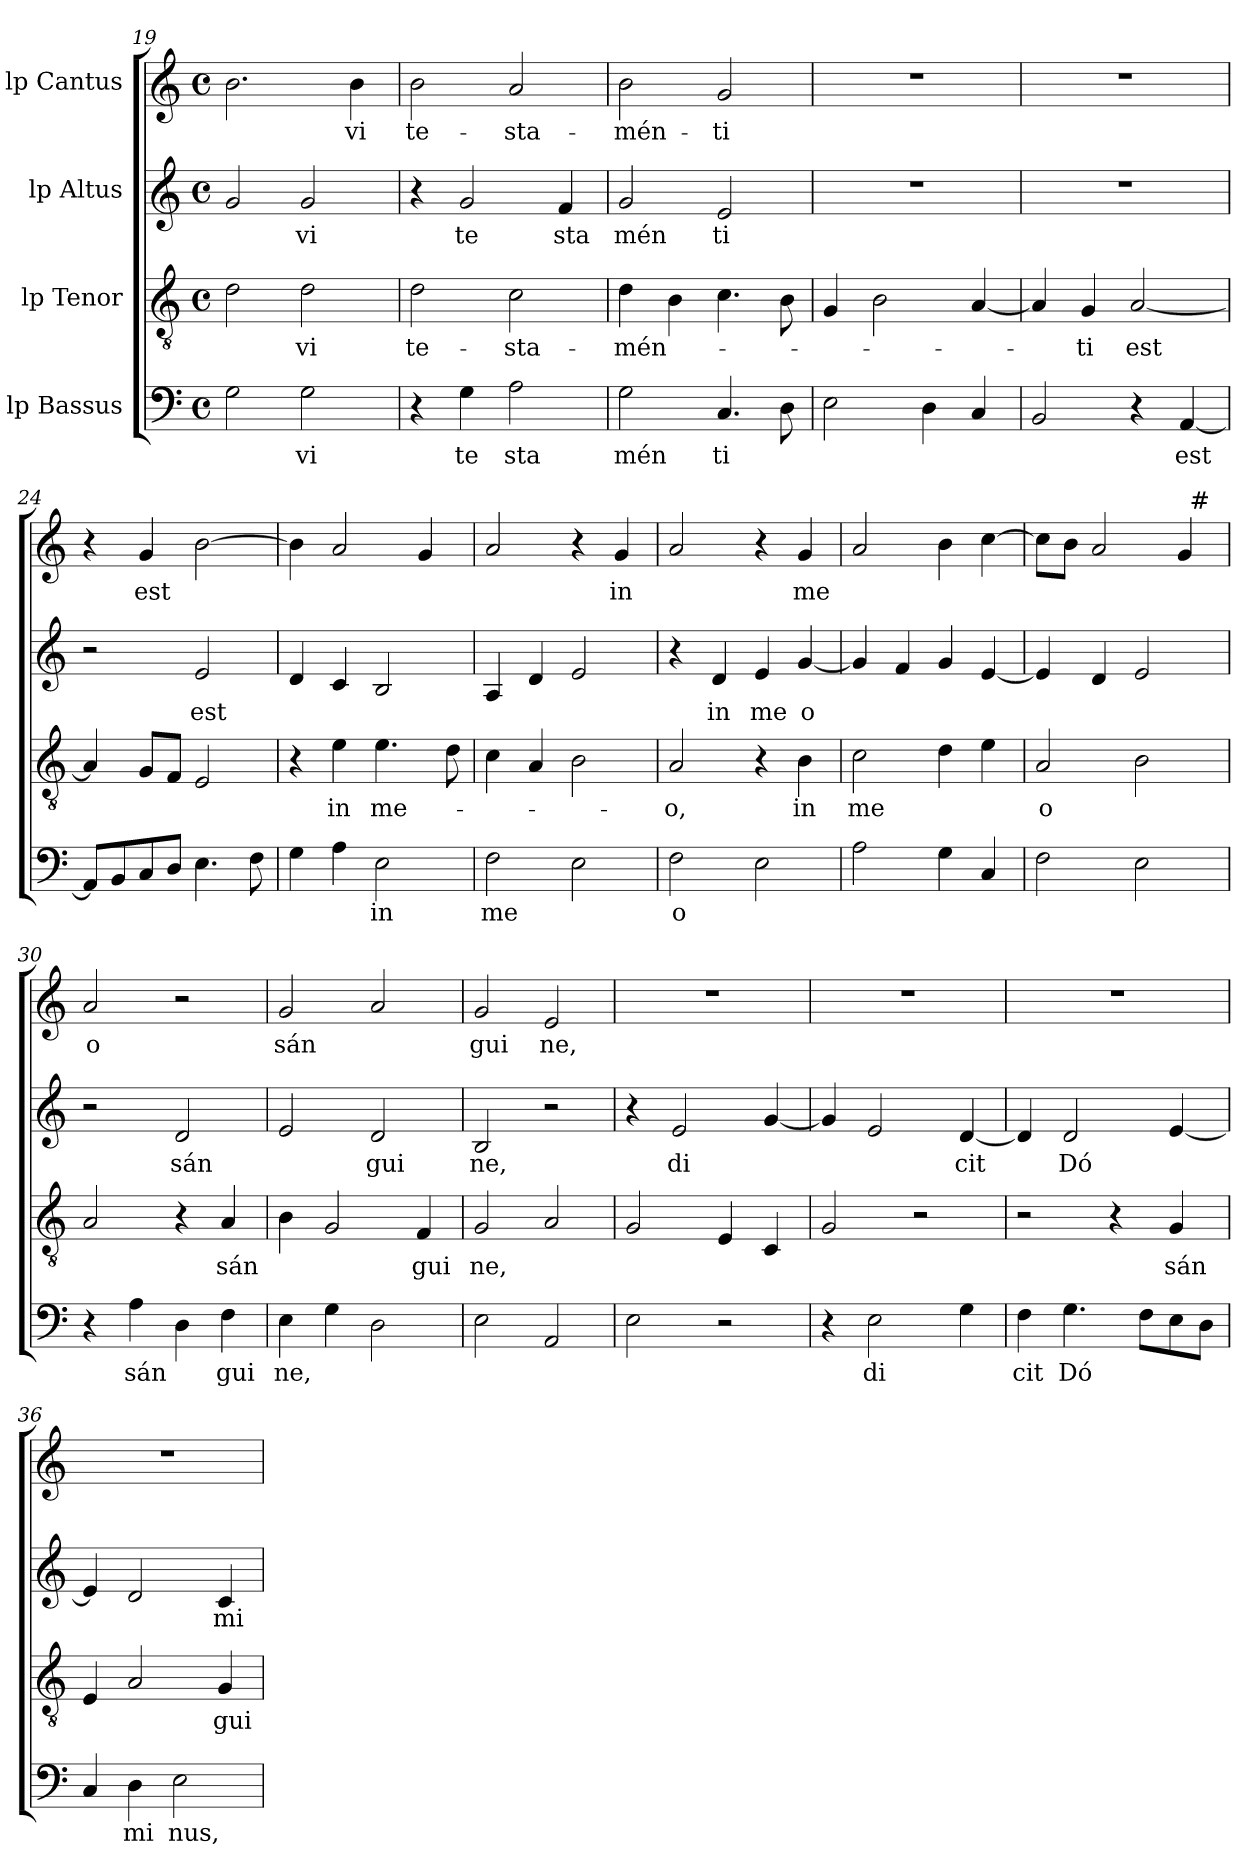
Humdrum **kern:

**kern	**text	**kern	**text	**kern	**text	**kern	**text
*part4	*part4	*part3	*part3	*part2	*part2	*part1	*part1
*staff4	*staff4	*staff3	*staff3	*staff2	*staff2	*staff1	*staff1
*I"lp Bassus	*	*I"lp Tenor	*	*I"lp Altus	*	*I"lp Cantus	*
*clefF4	*	*clefGv2	*	*clefG2	*	*clefG2	*
*k[]	*	*k[]	*	*k[]	*	*k[]	*
*C:	*	*C:	*	*C:	*	*C:	*
*M4/4	*	*M4/4	*	*M4/4	*	*M4/4	*
*met(c)	*	*met(c)	*	*met(c)	*	*met(c)	*
=19	=19	=19	=19	=19	=19	=19	=19
2G\	.	2d\	.	2g/	.	2.b\	.
!	!LO:LY:b	!	!LO:LY:b	!	!LO:LY:b	!	!
2G\	-vi	2d\	-vi	2g/	vi	.	.
!	!	!	!	!	!	!	!LO:LY:b
.	.	.	.	.	.	4b\	-vi
=20	=20	=20	=20	=20	=20	=20	=20
!	!	!	!LO:LY:b	!	!	!	!LO:LY:b
4r	.	2d\	te-	4r	.	2b\	te-
!	!LO:LY:b	!	!	!	!LO:LY:b	!	!
4G\	te	.	.	2g/	te	.	.
!	!LO:LY:b	!	!LO:LY:b	!	!	!	!LO:LY:b
2A\	sta	2c\	-sta-	.	.	2a/	-sta-
!	!	!	!	!	!LO:LY:b	!	!
.	.	.	.	4f/	sta	.	.
=21	=21	=21	=21	=21	=21	=21	=21
!	!LO:LY:b	!	!LO:LY:b	!	!LO:LY:b	!	!LO:LY:b
2G\	mén	4d\	-mén-	2g/	mén	2b\	-mén-
.	.	4B\	.	.	.	.	.
!	!LO:LY:b	!	!	!	!LO:LY:b	!	!LO:LY:b
4.C/	ti	4.c\	.	2e/	ti	2g/	-ti
8D\	.	8B\	.	.	.	.	.
=22	=22	=22	=22	=22	=22	=22	=22
2E\	.	4G/	.	1r	.	1r	.
.	.	2B\	.	.	.	.	.
4D\	.	.	.	.	.	.	.
4C/	.	[<4A/	.	.	.	.	.
=23	=23	=23	=23	=23	=23	=23	=23
2BB/	.	4A/]	.	1r	.	1r	.
!	!	!	!LO:LY:b	!	!	!	!
.	.	4G/	-ti	.	.	.	.
!	!	!	!LO:LY:b	!	!	!	!
4r	.	[<2A/	est	.	.	.	.
!	!LO:LY:b	!	!	!	!	!	!
[<4AA/	est	.	.	.	.	.	.
=24	=24	=24	=24	=24	=24	=24	=24
8AA/L]	.	4A/]	.	2r	.	4r	.
8BB/	.	.	.	.	.	.	.
!	!	!	!	!	!	!	!LO:LY:b
8C/	.	8G/L	.	.	.	4g/	est
8D/J	.	8F/J	.	.	.	.	.
!	!	!	!	!	!LO:LY:b	!	!
4.E\	.	2E/	.	2e/	est	[>2b\	.
8F\	.	.	.	.	.	.	.
=25	=25	=25	=25	=25	=25	=25	=25
4G\	.	4r	.	4d/	.	4b\]	.
!	!	!	!LO:LY:b	!	!	!	!
4A\	.	4e\	in	4c/	.	2a/	.
!	!LO:LY:b	!	!LO:LY:b	!	!	!	!
2E\	in	4.e\	me-	2B/	.	.	.
.	.	.	.	.	.	4g/	.
.	.	8d\	.	.	.	.	.
!!LO:LB:g=z
=26	=26	=26	=26	=26	=26	=26	=26
!	!LO:LY:b	!	!	!	!	!	!
2F\	me	4c\	.	4A/	.	2a/	.
.	.	4A/	.	4d/	.	.	.
2E\	.	2B\	.	2e/	.	4r	.
!	!	!	!	!	!	!	!LO:LY:b
.	.	.	.	.	.	4g/	in
=27	=27	=27	=27	=27	=27	=27	=27
!	!LO:LY:b	!	!LO:LY:b	!	!	!	!
2F\	o	2A/	-o,	4r	.	2a/	.
!	!	!	!	!	!LO:LY:b	!	!
.	.	.	.	4d/	in	.	.
!	!	!	!	!	!LO:LY:b	!	!
2E\	.	4r	.	4e/	me	4r	.
!	!	!	!LO:LY:b	!	!LO:LY:b	!	!LO:LY:b
.	.	4B\	in	[<4g/	o	4g/	me
=28	=28	=28	=28	=28	=28	=28	=28
!	!	!	!LO:LY:b	!	!	!	!
2A\	.	2c\	me	4g/]	.	2a/	.
.	.	.	.	4f/	.	.	.
4G\	.	4d\	.	4g/	.	4b\	.
4C/	.	4e\	.	[<4e/	.	[>4cc\	.
=29	=29	=29	=29	=29	=29	=29	=29
!	!	!	!LO:LY:b	!	!	!	!
*	*	*	*	*	*	*^	*
2F\	.	2A/	o	4e/]	.	8cc\L]	2ryy	.
.	.	.	.	.	.	8b\J	.	.
.	.	.	.	4d/	.	2a/	.	.
2E\	.	2B\	.	2e/	.	.	4ryy	.
.	.	.	.	.	.	4g/	32ryy	.
!	!	!	!	!	!	!	!LO:TX:a:t=#	!
.	.	.	.	.	.	.	8..ryy	.
=30	=30	=30	=30	=30	=30	=30	=30	=30
!	!	!	!	!	!	!	!	!LO:LY:b
*	*	*	*	*	*	*v	*v	*
4r	.	2A/	.	2r	.	2a/	o
!	!LO:LY:b	!	!	!	!	!	!
4A\	sán	.	.	.	.	.	.
!	!	!	!	!	!LO:LY:b	!	!
4D\	.	4r	.	2d/	sán	2r	.
!	!LO:LY:b	!	!LO:LY:b	!	!	!	!
4F\	gui	4A/	sán	.	.	.	.
=31	=31	=31	=31	=31	=31	=31	=31
!	!LO:LY:b	!	!	!	!	!	!LO:LY:b
4E\	ne,	4B\	.	2e/	.	2g/	sán
4G\	.	2G/	.	.	.	.	.
!	!	!	!	!	!LO:LY:b	!	!
2D\	.	.	.	2d/	gui	2a/	.
!	!	!	!LO:LY:b	!	!	!	!
.	.	4F/	gui	.	.	.	.
=32	=32	=32	=32	=32	=32	=32	=32
!	!	!	!LO:LY:b	!	!LO:LY:b	!	!LO:LY:b
2E\	.	2G/	ne,	2B/	ne,	2g/	gui
!	!	!	!	!	!	!	!LO:LY:b
2AA/	.	2A/	.	2r	.	2e/	ne,
=33	=33	=33	=33	=33	=33	=33	=33
2E\	.	2G/	.	4r	.	1r	.
!	!	!	!	!	!LO:LY:b	!	!
.	.	.	.	2e/	di	.	.
2r	.	4E/	.	.	.	.	.
.	.	4C/	.	[<4g/	.	.	.
=34	=34	=34	=34	=34	=34	=34	=34
4r	.	2G/	.	4g/]	.	1r	.
!	!LO:LY:b	!	!	!	!	!	!
2E\	di	.	.	2e/	.	.	.
.	.	2r	.	.	.	.	.
!	!	!	!	!	!LO:LY:b	!	!
4G\	.	.	.	[>4d/	cit	.	.
!!LO:PB:g=z
=35	=35	=35	=35	=35	=35	=35	=35
!	!LO:LY:b	!	!	!	!	!	!
4F\	cit	2r	.	4d/]	.	1r	.
!	!LO:LY:b	!	!	!	!LO:LY:b	!	!
4.G\	Dó	.	.	2d/	Dó	.	.
.	.	4r	.	.	.	.	.
8F\L	.	.	.	.	.	.	.
!	!	!	!LO:LY:b	!	!	!	!
8E\	.	4G/	sán	[<4e/	.	.	.
8D\J	.	.	.	.	.	.	.
=36	=36	=36	=36	=36	=36	=36	=36
4C/	.	4E/	.	4e/]	.	1r	.
!	!LO:LY:b	!	!	!	!	!	!
4D\	mi	2A/	.	2d/	.	.	.
!	!LO:LY:b	!	!	!	!	!	!
2E\	nus,	.	.	.	.	.	.
!	!	!	!LO:LY:b	!	!LO:LY:b	!	!
.	.	4G/	gui	4c/	mi	.	.
=	=	=	=	=	=	=	=
*-	*-	*-	*-	*-	*-	*-	*-
